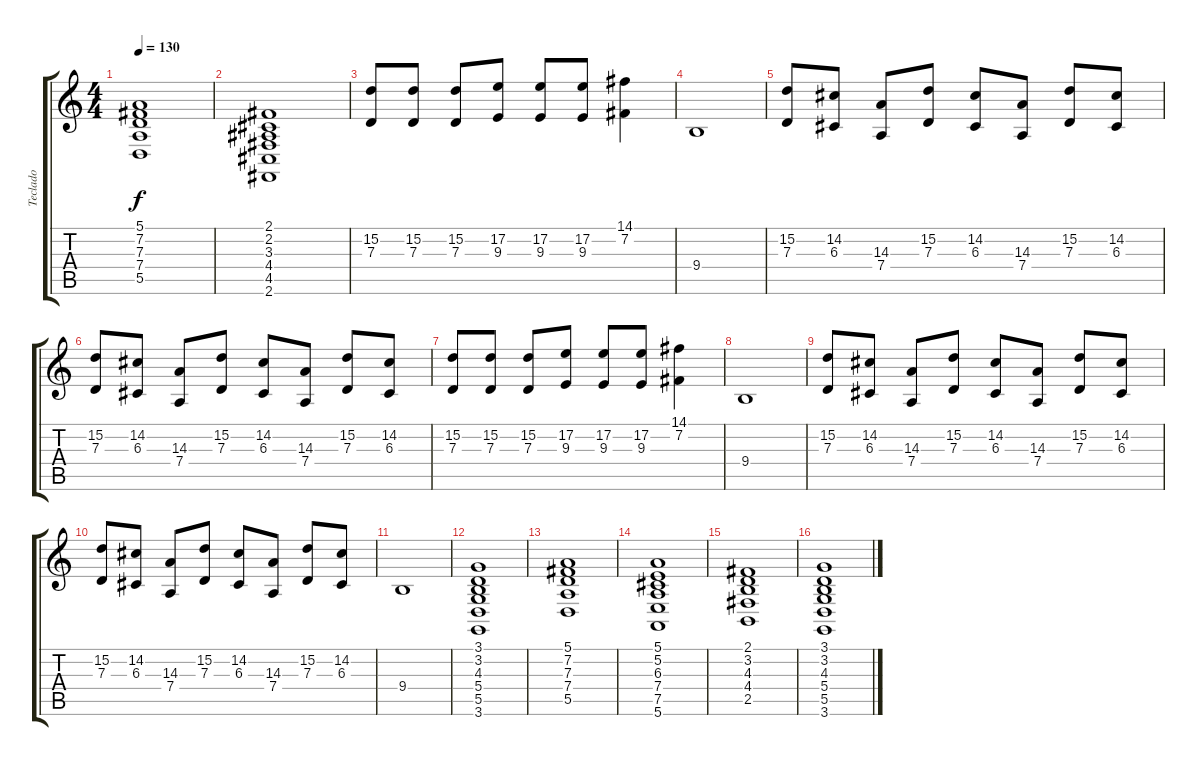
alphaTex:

\track ("Teclado" "Teclado") {instrument acousticgrandpiano}
\staff {score tabs}
\tuning (E4 B3 G3 D3 A2 E2) {hide}
\ts (4 4)
\tempo 130
\clef g2
\ks c
(5.1 7.2 7.3 7.4 5.5).1{dy f} |
(2.1 2.2 3.3 4.4 4.5 2.6).1 |
(15.2 7.3).8 (15.2 7.3).8 (15.2 7.3).8 (17.2 9.3).8 (17.2 9.3).8 (17.2 9.3).8 (14.1 7.2).4 |
9.4.1 |
(15.2 7.3).8 (14.2 6.3).8 (14.3 7.4).8 (15.2 7.3).8 (14.2 6.3).8 (14.3 7.4).8 (15.2 7.3).8 (14.2 6.3).8 |
(15.2 7.3).8 (14.2 6.3).8 (14.3 7.4).8 (15.2 7.3).8 (14.2 6.3).8 (14.3 7.4).8 (15.2 7.3).8 (14.2 6.3).8 |
(15.2 7.3).8 (15.2 7.3).8 (15.2 7.3).8 (17.2 9.3).8 (17.2 9.3).8 (17.2 9.3).8 (14.1 7.2).4 |
9.4.1 |
(15.2 7.3).8 (14.2 6.3).8 (14.3 7.4).8 (15.2 7.3).8 (14.2 6.3).8 (14.3 7.4).8 (15.2 7.3).8 (14.2 6.3).8 |
(15.2 7.3).8 (14.2 6.3).8 (14.3 7.4).8 (15.2 7.3).8 (14.2 6.3).8 (14.3 7.4).8 (15.2 7.3).8 (14.2 6.3).8 |
9.4.1 |
(3.1 3.2 4.3 5.4 5.5 3.6).1 |
(5.1 7.2 7.3 7.4 5.5).1 |
(5.1 5.2 6.3 7.4 7.5 5.6).1 |
(2.1 3.2 4.3 4.4 2.5).1 |
(3.1 3.2 4.3 5.4 5.5 3.6).1
